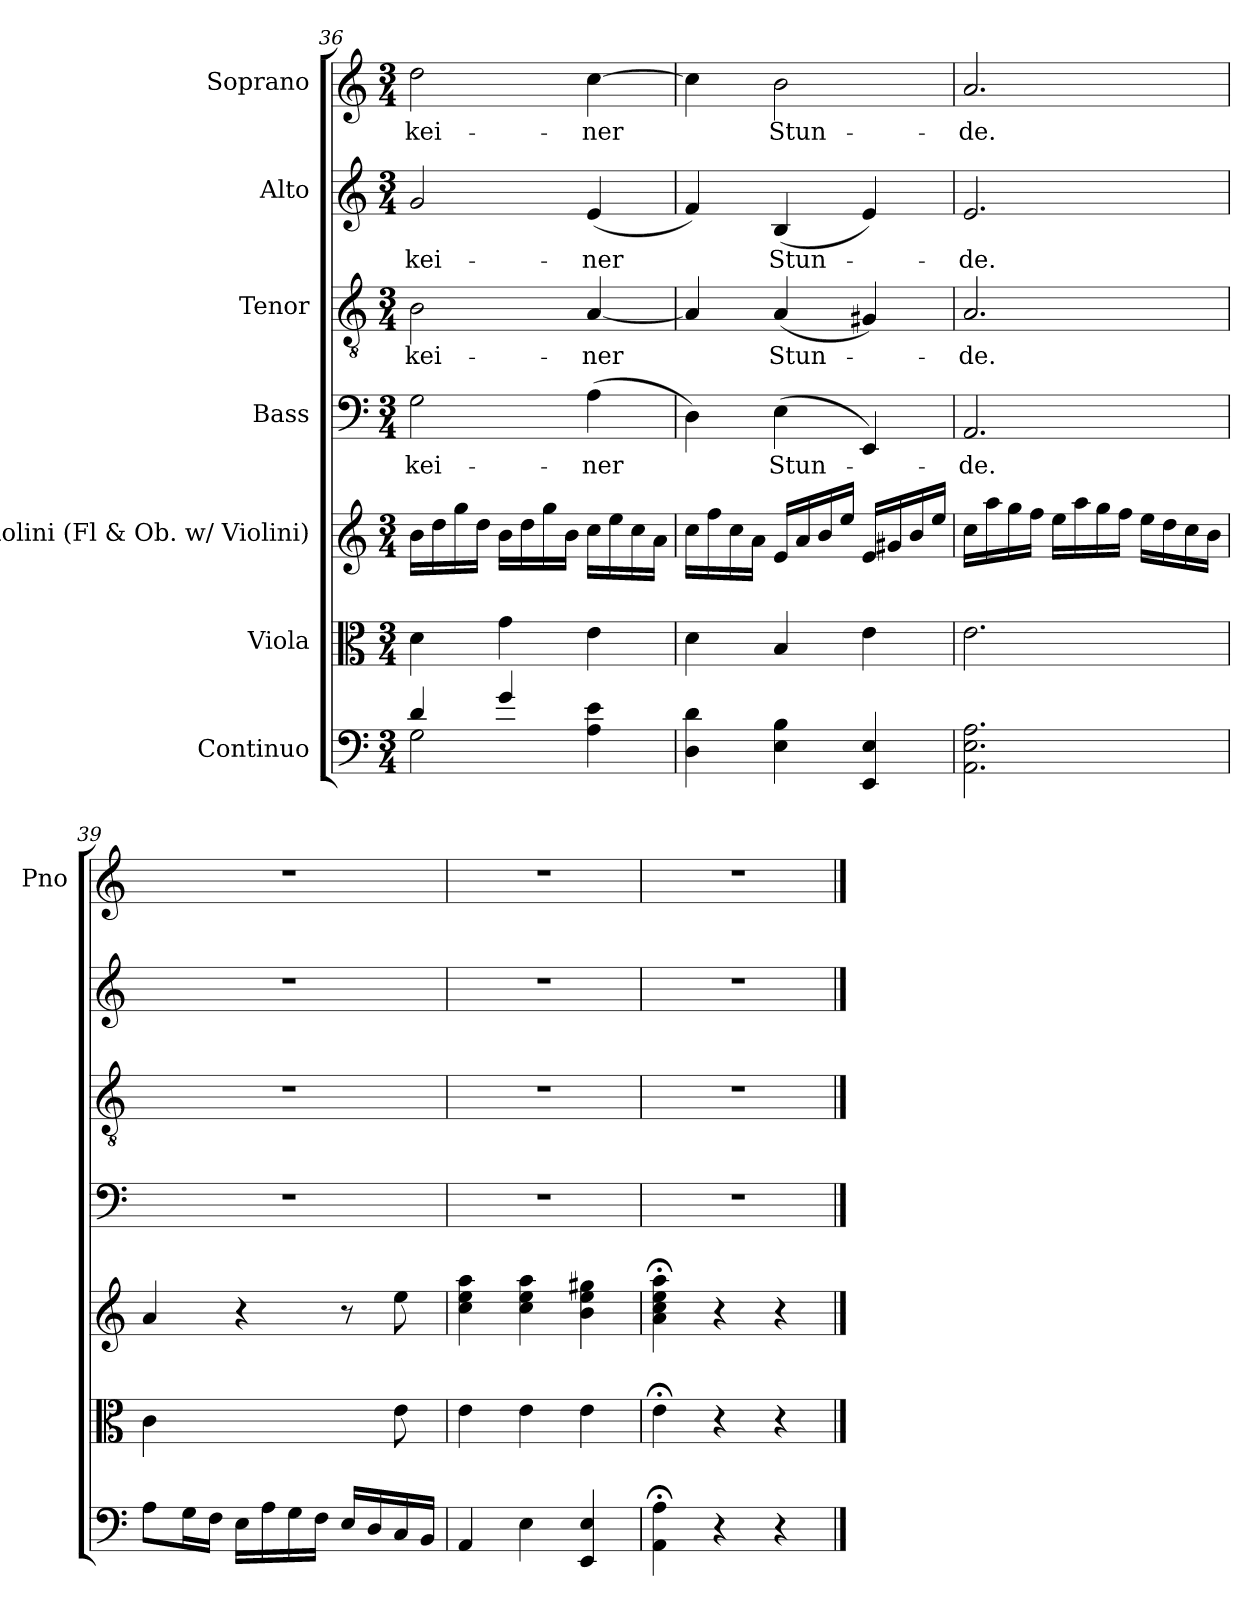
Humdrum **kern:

**kern	**kern	**kern	**kern	**text	**kern	**text	**kern	**text	**kern	**text
*part7	*part6	*part5	*part4	*part4	*part3	*part3	*part2	*part2	*part1	*part1
*staff7	*staff6	*staff5	*staff4	*staff4	*staff3	*staff3	*staff2	*staff2	*staff1	*staff1
*I"Continuo	*I"Viola	*I"Violini (Fl & Ob. w/ Violini)	*I"Bass	*	*I"Tenor	*	*I"Alto	*	*I"Soprano	*
*	*	*	*	*	*	*	*	*	*I'Pno	*
*clefF4	*clefC3	*clefG2	*clefF4	*	*clefGv2	*	*clefG2	*	*clefG2	*
*k[]	*k[]	*k[]	*k[]	*	*k[]	*	*k[]	*	*k[]	*
*a:	*a:	*a:	*a:	*	*a:	*	*a:	*	*a:	*
*M3/4	*M3/4	*M3/4	*M3/4	*	*M3/4	*	*M3/4	*	*M3/4	*
=36	=36	=36	=36	=36	=36	=36	=36	=36	=36	=36
*^	*	*	*	*	*	*	*	*	*	*
2G\	4d/	4d\	16b\LL	2G\	kei-	2B\	kei-	2g/	kei-	2dd\	kei-
.	.	.	16dd\	.	.	.	.	.	.	.	.
.	.	.	16gg\	.	.	.	.	.	.	.	.
.	.	.	16dd\JJ	.	.	.	.	.	.	.	.
.	4g/	4g\	16b\LL	.	.	.	.	.	.	.	.
.	.	.	16dd\	.	.	.	.	.	.	.	.
.	.	.	16gg\	.	.	.	.	.	.	.	.
.	.	.	16b\JJ	.	.	.	.	.	.	.	.
4A\ 4e\	4ryy	4e\	16cc\LL	(4A\	-ner	[4A/	-ner	(4e/	-ner	[4cc\	-ner
.	.	.	16ee\	.	.	.	.	.	.	.	.
.	.	.	16cc\	.	.	.	.	.	.	.	.
.	.	.	16a\JJ	.	.	.	.	.	.	.	.
*v	*v	*	*	*	*	*	*	*	*	*	*
=37	=37	=37	=37	=37	=37	=37	=37	=37	=37	=37
4D\ 4d\	4d\	16cc\LL	4D\)	.	4A/]	.	4f/)	.	4cc\]	.
.	.	16ff\	.	.	.	.	.	.	.	.
.	.	16cc\	.	.	.	.	.	.	.	.
.	.	16a\JJ	.	.	.	.	.	.	.	.
4E\ 4B\	4B/	16e/LL	(4E\	Stun-	(4A/	Stun-	(4B/	Stun-	2b\	Stun-
.	.	16a/	.	.	.	.	.	.	.	.
.	.	16b/	.	.	.	.	.	.	.	.
.	.	16ee/JJ	.	.	.	.	.	.	.	.
4EE/ 4E/	4e\	16e/LL	4EE/)	.	4G#X/)	.	4e/)	.	.	.
.	.	16g#X/	.	.	.	.	.	.	.	.
.	.	16b/	.	.	.	.	.	.	.	.
.	.	16ee/JJ	.	.	.	.	.	.	.	.
=38	=38	=38	=38	=38	=38	=38	=38	=38	=38	=38
2.AA\ 2.E\ 2.A\	2.e\	16cc\LL	2.AA/	-de.	2.A/	-de.	2.e/	-de.	2.a/	-de.
.	.	16aa\	.	.	.	.	.	.	.	.
.	.	16gg\	.	.	.	.	.	.	.	.
.	.	16ff\JJ	.	.	.	.	.	.	.	.
.	.	16ee\LL	.	.	.	.	.	.	.	.
.	.	16aa\	.	.	.	.	.	.	.	.
.	.	16gg\	.	.	.	.	.	.	.	.
.	.	16ff\JJ	.	.	.	.	.	.	.	.
.	.	16ee\LL	.	.	.	.	.	.	.	.
.	.	16dd\	.	.	.	.	.	.	.	.
.	.	16cc\	.	.	.	.	.	.	.	.
.	.	16b\JJ	.	.	.	.	.	.	.	.
=39	=39	=39	=39	=39	=39	=39	=39	=39	=39	=39
8A\L	4c\	4a/	2.r	.	2.r	.	2.r	.	2.r	.
16G\L	.	.	.	.	.	.	.	.	.	.
16F\JJ	.	.	.	.	.	.	.	.	.	.
16E\LL	4ryy	4r	.	.	.	.	.	.	.	.
16A\	.	.	.	.	.	.	.	.	.	.
16G\	.	.	.	.	.	.	.	.	.	.
16F\JJ	.	.	.	.	.	.	.	.	.	.
16E/LL	8ryy	8r	.	.	.	.	.	.	.	.
16D/	.	.	.	.	.	.	.	.	.	.
16C/	8e\	8ee\	.	.	.	.	.	.	.	.
16BB/JJ	.	.	.	.	.	.	.	.	.	.
!!LO:PB:g=z
=40	=40	=40	=40	=40	=40	=40	=40	=40	=40	=40
4AA/	4e\	4cc\ 4ee\ 4aa\	2.r	.	2.r	.	2.r	.	2.r	.
4E\	4e\	4cc\ 4ee\ 4aa\	.	.	.	.	.	.	.	.
4EE/ 4E/	4e\	4b\ 4ee\ 4gg#X\	.	.	.	.	.	.	.	.
=41	=41	=41	=41	=41	=41	=41	=41	=41	=41	=41
4AA\;< 4A\;<	4e;<\	4a\;< 4cc\;< 4ee\;< 4aa\;<	2.r	.	2.r	.	2.r	.	2.r	.
4r	4r	4r	.	.	.	.	.	.	.	.
4r	4r	4r	.	.	.	.	.	.	.	.
==	==	==	==	==	==	==	==	==	==	==
*-	*-	*-	*-	*-	*-	*-	*-	*-	*-	*-
